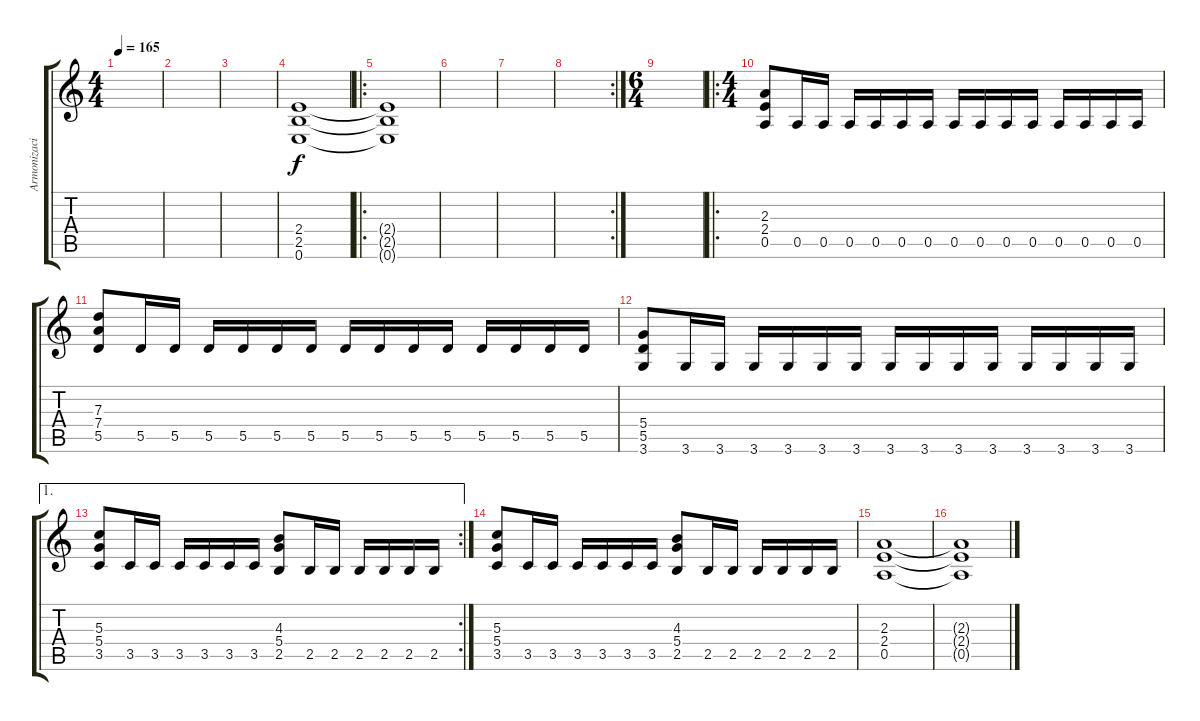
\track ("Armonizaciones" "Armonizaci") {instrument distortionguitar}
\staff {score tabs}
\tuning (E4 B3 G3 D3 A2 E2) {hide}
\ts (4 4)
\tempo 165
\clef g2
\ks c
|
|
|
(2.4 2.5 0.6).1{volume 0} |
\ro
(2.4{t} 2.5{t} 0.6{t}).1 |
|
|
\rc 2
|
\ts (6 4)
|
\ro
\ts (4 4)
(2.3 2.4 0.5).8{volume 14 instrument distortionguitar} 0.5.16 0.5.16 0.5.16 0.5.16 0.5.16 0.5.16 0.5.16 0.5.16 0.5.16 0.5.16 0.5.16 0.5.16 0.5.16 0.5.16 |
(7.3 7.4 5.5).8 5.5.16 5.5.16 5.5.16 5.5.16 5.5.16 5.5.16 5.5.16 5.5.16 5.5.16 5.5.16 5.5.16 5.5.16 5.5.16 5.5.16 |
(5.4 5.5 3.6).8 3.6.16 3.6.16 3.6.16 3.6.16 3.6.16 3.6.16 3.6.16 3.6.16 3.6.16 3.6.16 3.6.16 3.6.16 3.6.16 3.6.16 |
\ae 1
\rc 2
(5.3 5.4 3.5).8 3.5.16 3.5.16 3.5.16 3.5.16 3.5.16 3.5.16 (4.3 5.4 2.5).8 2.5.16 2.5.16 2.5.16 2.5.16 2.5.16 2.5.16 |
(5.3 5.4 3.5).8 3.5.16 3.5.16 3.5.16 3.5.16 3.5.16 3.5.16 (4.3 5.4 2.5).8 2.5.16 2.5.16 2.5.16 2.5.16 2.5.16 2.5.16 |
(2.3 2.4 0.5).1 |
(2.3{t} 2.4{t} 0.5{t}).1
